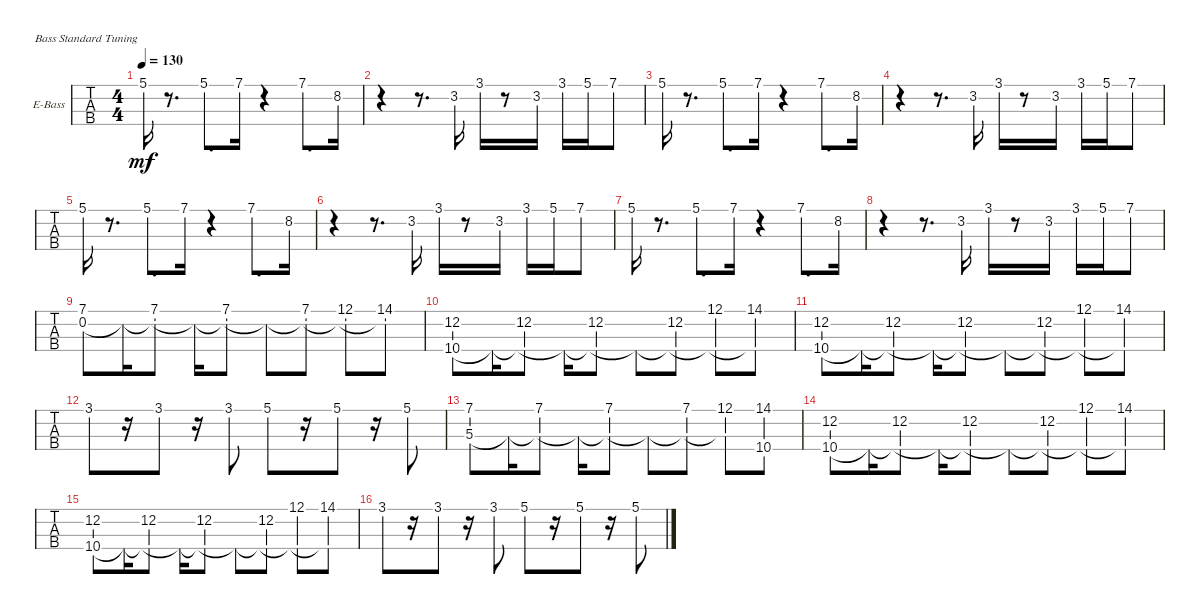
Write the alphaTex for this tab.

\bracketExtendMode groupsimilarinstruments
\firstSystemTrackNameOrientation horizontal
\otherSystemsTrackNameOrientation horizontal
\track ("Bass" "E-Bass") {instrument electricbassfinger}
\staff {tabs}
\tuning (G2 D2 A1 E1)
\ts (4 4)
\tempo 130
\clef g2
\scale
0.333333
\ks c
5.1.16{dy mf} r.8{d} 5.1.8{d} 7.1.16 r.4 7.1.8{d} 8.2.16 |
\scale
0.333333 r.4 r.8{d} 3.2.16 3.1.16 r.8 3.2.16 3.1.16 5.1.16 7.1.8 |
\scale
0.333333 5.1.16 r.8{d} 5.1.8{d} 7.1.16 r.4 7.1.8{d} 8.2.16 |
\scale
0.333333 r.4 r.8{d} 3.2.16 3.1.16 r.8 3.2.16 3.1.16 5.1.16 7.1.8 |
\scale
0.333333 5.1.16 r.8{d} 5.1.8{d} 7.1.16 r.4 7.1.8{d} 8.2.16 |
\scale
0.333333 r.4 r.8{d} 3.2.16 3.1.16 r.8 3.2.16 3.1.16 5.1.16 7.1.8 |
\scale
0.333333 5.1.16 r.8{d} 5.1.8{d} 7.1.16 r.4 7.1.8{d} 8.2.16 |
\scale
0.333333 r.4 r.8{d} 3.2.16 3.1.16 r.8 3.2.16 3.1.16 5.1.16 7.1.8 |
\scale
0.333333 (7.1 0.2).8 0.2{t}.16 (0.2{t} 7.1).8 0.2{t}.16 (0.2{t} 7.1).8 0.2{t}.8 (0.2{t} 7.1).8 (0.2{t} 12.1).8 (0.2{t} 14.1).8 |
\scale
0.333333 (12.2 10.4).8 10.4{t}.16 (10.4{t} 12.2).8 10.4{t}.16 (10.4{t} 12.2).8 10.4{t}.8 (10.4{t} 12.2).8 (10.4{t} 12.1).8 (10.4{t} 14.1).8 |
\scale
0.333333 (12.2 10.4).8 10.4{t}.16 (10.4{t} 12.2).8 10.4{t}.16 (10.4{t} 12.2).8 10.4{t}.8 (10.4{t} 12.2).8 (10.4{t} 12.1).8 (10.4{t} 14.1).8 |
\scale
0.333333 3.1.8 r.16 3.1.8 r.16 3.1.8 5.1.8 r.16 5.1.8 r.16 5.1.8 |
\scale
0.333333 (7.1 5.3).8 5.3{t}.16 (5.3{t} 7.1).8 5.3{t}.16 (5.3{t} 7.1).8 5.3{t}.8 (5.3{t} 7.1).8 (5.3{t} 12.1).8 (10.4 14.1).8 |
\scale
0.333333 (12.2 10.4).8 10.4{t}.16 (10.4{t} 12.2).8 10.4{t}.16 (10.4{t} 12.2).8 10.4{t}.8 (10.4{t} 12.2).8 (10.4{t} 12.1).8 (10.4{t} 14.1).8 |
(12.2 10.4).8 10.4{t}.16 (10.4{t} 12.2).8 10.4{t}.16 (10.4{t} 12.2).8 10.4{t}.8 (10.4{t} 12.2).8 (10.4{t} 12.1).8 (10.4{t} 14.1).8 |
3.1.8 r.16 3.1.8 r.16 3.1.8 5.1.8 r.16 5.1.8 r.16 5.1.8
